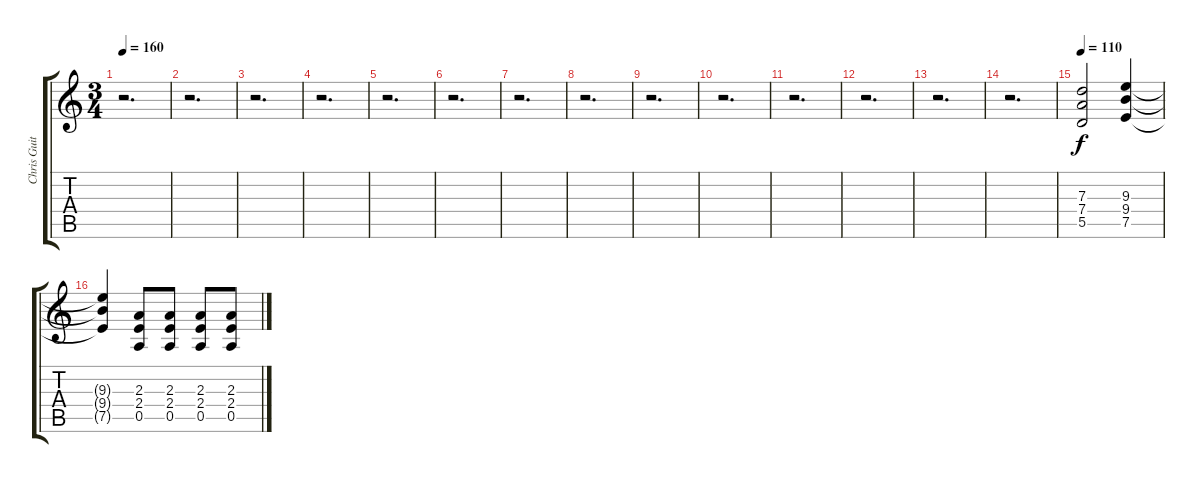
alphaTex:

\track ("Chris Guitar 2" "Chris Guit") {instrument distortionguitar}
\staff {score tabs}
\tuning (E4 B3 G3 D3 A2 E2) {hide}
\ts (3 4)
\tempo 160
\clef g2
\ks c
r.2{d dy f} |
r.2{d} |
r.2{d} |
r.2{d} |
r.2{d} |
r.2{d} |
r.2{d} |
r.2{d} |
r.2{d} |
r.2{d} |
r.2{d} |
r.2{d} |
r.2{d} |
r.2{d} |
\tempo 110
(7.3 7.4 5.5).2 (9.3 9.4 7.5).4 |
(9.3{t} 9.4{t} 7.5{t}).4 (2.3 2.4 0.5).8 (2.3 2.4 0.5).8 (2.3 2.4 0.5).8 (2.3 2.4 0.5).8
